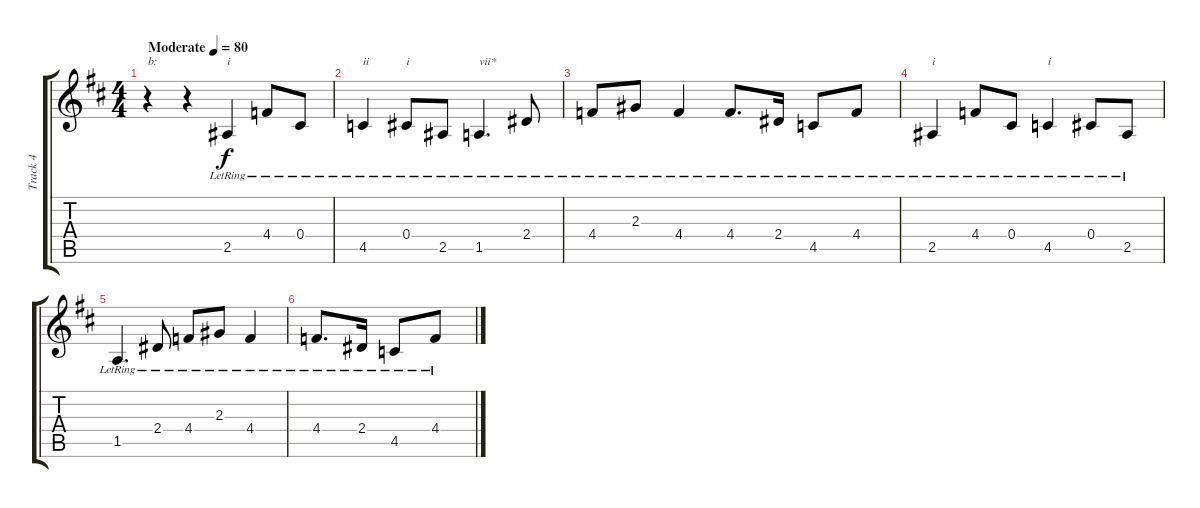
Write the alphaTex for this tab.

\track ("Track 4" "Track 4") {instrument acousticguitarnylon}
\staff {score tabs}
\tuning (Eb4 Bb3 Gb3 Db3 Ab2 Eb2) {hide}
\ts (4 4)
\tempo (80 "Moderate")
\clef g2
\ks bminor
r.4{txt "b:" dy f instrument acousticguitarnylon} r.4 2.5{lr}.4{txt "i"} 4.4{lr}.8 0.4{lr}.8 |
4.5{lr}.4{txt "ii"} 0.4{lr}.8{txt "i"} 2.5{lr}.8 1.5{lr}.4{d txt "vii*"} 2.4{lr}.8 |
4.4{lr}.8 2.3{lr}.8 4.4{lr}.4 4.4{lr}.8{d} 2.4{lr}.16 4.5{lr}.8 4.4{lr}.8 |
2.5{lr}.4{txt "i"} 4.4{lr}.8 0.4{lr}.8 4.5{lr}.4{txt "i"} 0.4{lr}.8 2.5{lr}.8 |
1.5{lr}.4{d} 2.4{lr}.8 4.4{lr}.8 2.3{lr}.8 4.4{lr}.4 |
4.4{lr}.8{d} 2.4{lr}.16 4.5{lr}.8 4.4{lr}.8
